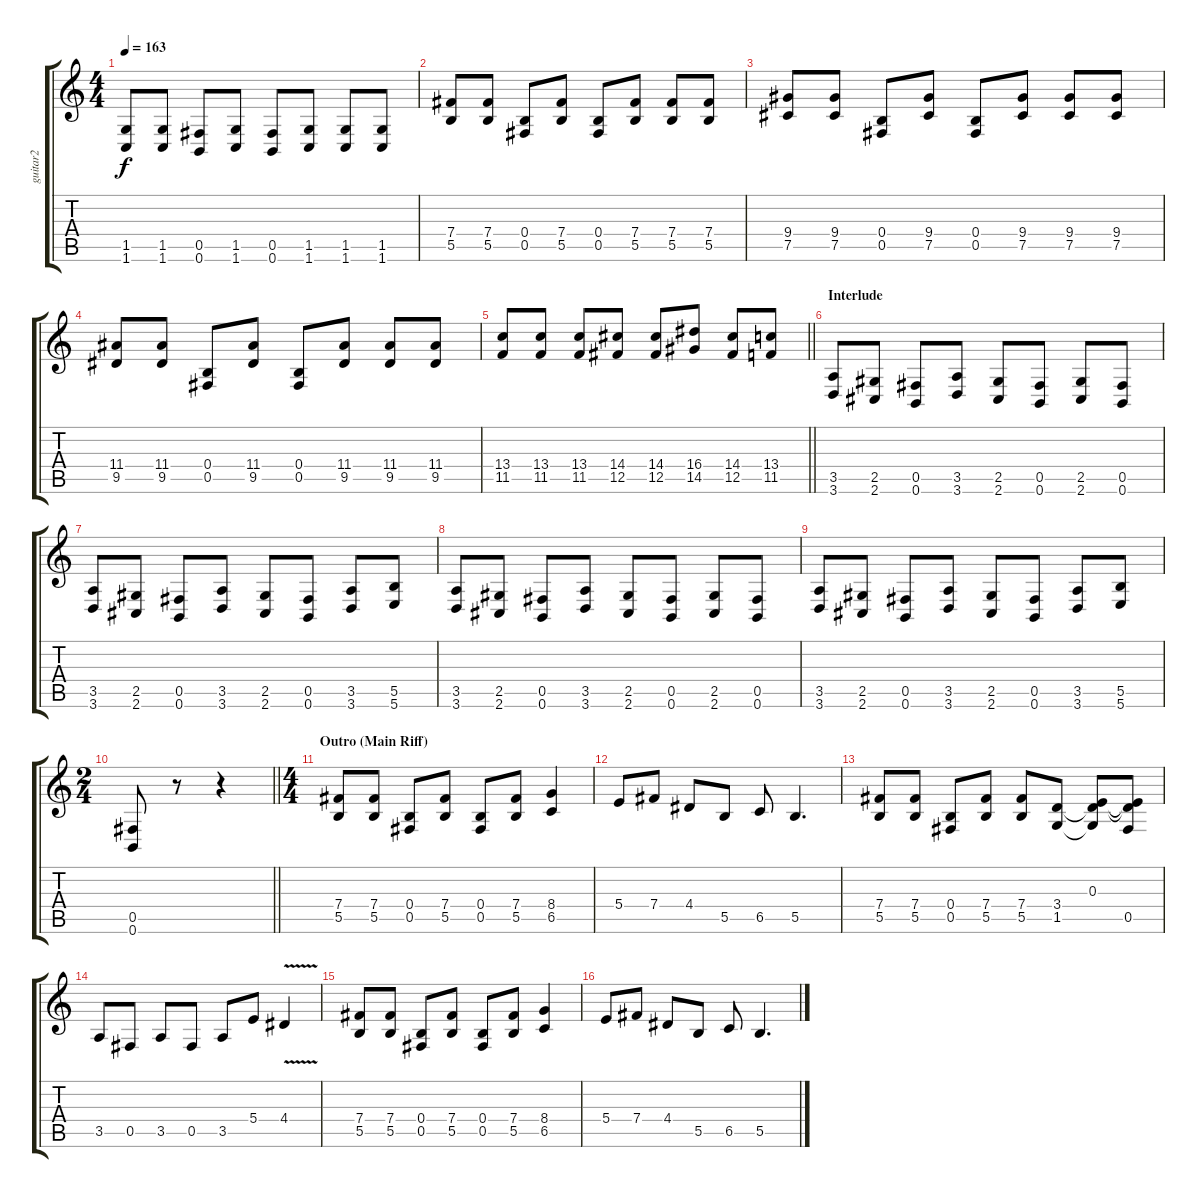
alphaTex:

\track ("guitar2" "guitar2") {instrument overdrivenguitar}
\staff {score tabs}
\tuning (Db4 Ab3 E3 B2 Gb2 B1) {hide}
\ts (4 4)
\tempo 163
\clef g2
\ks c
(1.5 1.6).8{dy f} (1.5 1.6).8 (0.5 0.6).8 (1.5 1.6).8 (0.5 0.6).8 (1.5 1.6).8 (1.5 1.6).8 (1.5 1.6).8 |
(7.4 5.5).8 (7.4 5.5).8 (0.4 0.5).8 (7.4 5.5).8 (0.4 0.5).8 (7.4 5.5).8 (7.4 5.5).8 (7.4 5.5).8 |
(9.4 7.5).8 (9.4 7.5).8 (0.4 0.5).8 (9.4 7.5).8 (0.4 0.5).8 (9.4 7.5).8 (9.4 7.5).8 (9.4 7.5).8 |
(11.4 9.5).8 (11.4 9.5).8 (0.4 0.5).8 (11.4 9.5).8 (0.4 0.5).8 (11.4 9.5).8 (11.4 9.5).8 (11.4 9.5).8 |
\barLineRight lightlight
(13.4 11.5).8 (13.4 11.5).8 (13.4 11.5).8 (14.4 12.5).8 (14.4 12.5).8 (16.4 14.5).8 (14.4 12.5).8 (13.4 11.5).8 |
\section ("" "Interlude")
(3.5 3.6).8 (2.5 2.6).8 (0.5 0.6).8 (3.5 3.6).8 (2.5 2.6).8 (0.5 0.6).8 (2.5 2.6).8 (0.5 0.6).8 |
(3.5 3.6).8 (2.5 2.6).8 (0.5 0.6).8 (3.5 3.6).8 (2.5 2.6).8 (0.5 0.6).8 (3.5 3.6).8 (5.5 5.6).8 |
(3.5 3.6).8 (2.5 2.6).8 (0.5 0.6).8 (3.5 3.6).8 (2.5 2.6).8 (0.5 0.6).8 (2.5 2.6).8 (0.5 0.6).8 |
(3.5 3.6).8 (2.5 2.6).8 (0.5 0.6).8 (3.5 3.6).8 (2.5 2.6).8 (0.5 0.6).8 (3.5 3.6).8 (5.5 5.6).8 |
\ts (2 4)
\barLineRight lightlight
(0.5 0.6).8 r.8 r.4 |
\ts (4 4)
\section ("" "Outro (Main Riff)")
(7.4 5.5).8 (7.4 5.5).8 (0.4 0.5).8 (7.4 5.5).8 (0.4 0.5).8 (7.4 5.5).8 (8.4 6.5).4 |
5.4.8 7.4.8 4.4.8 5.5.8 6.5.8 5.5.4{d} |
(7.4 5.5).8 (7.4 5.5).8 (0.4 0.5).8 (7.4 5.5).8 (7.4 5.5).8 (3.4 1.5).8 (0.3 3.4{t} 1.5{t}).8 (0.3{t} 3.4{t} 0.5).8 |
3.5.8 0.5.8 3.5.8 0.5.8 3.5.8 5.4.8 4.4{v}.4 |
(7.4 5.5).8 (7.4 5.5).8 (0.4 0.5).8 (7.4 5.5).8 (0.4 0.5).8 (7.4 5.5).8 (8.4 6.5).4 |
5.4.8 7.4.8 4.4.8 5.5.8 6.5.8 5.5.4{d}
